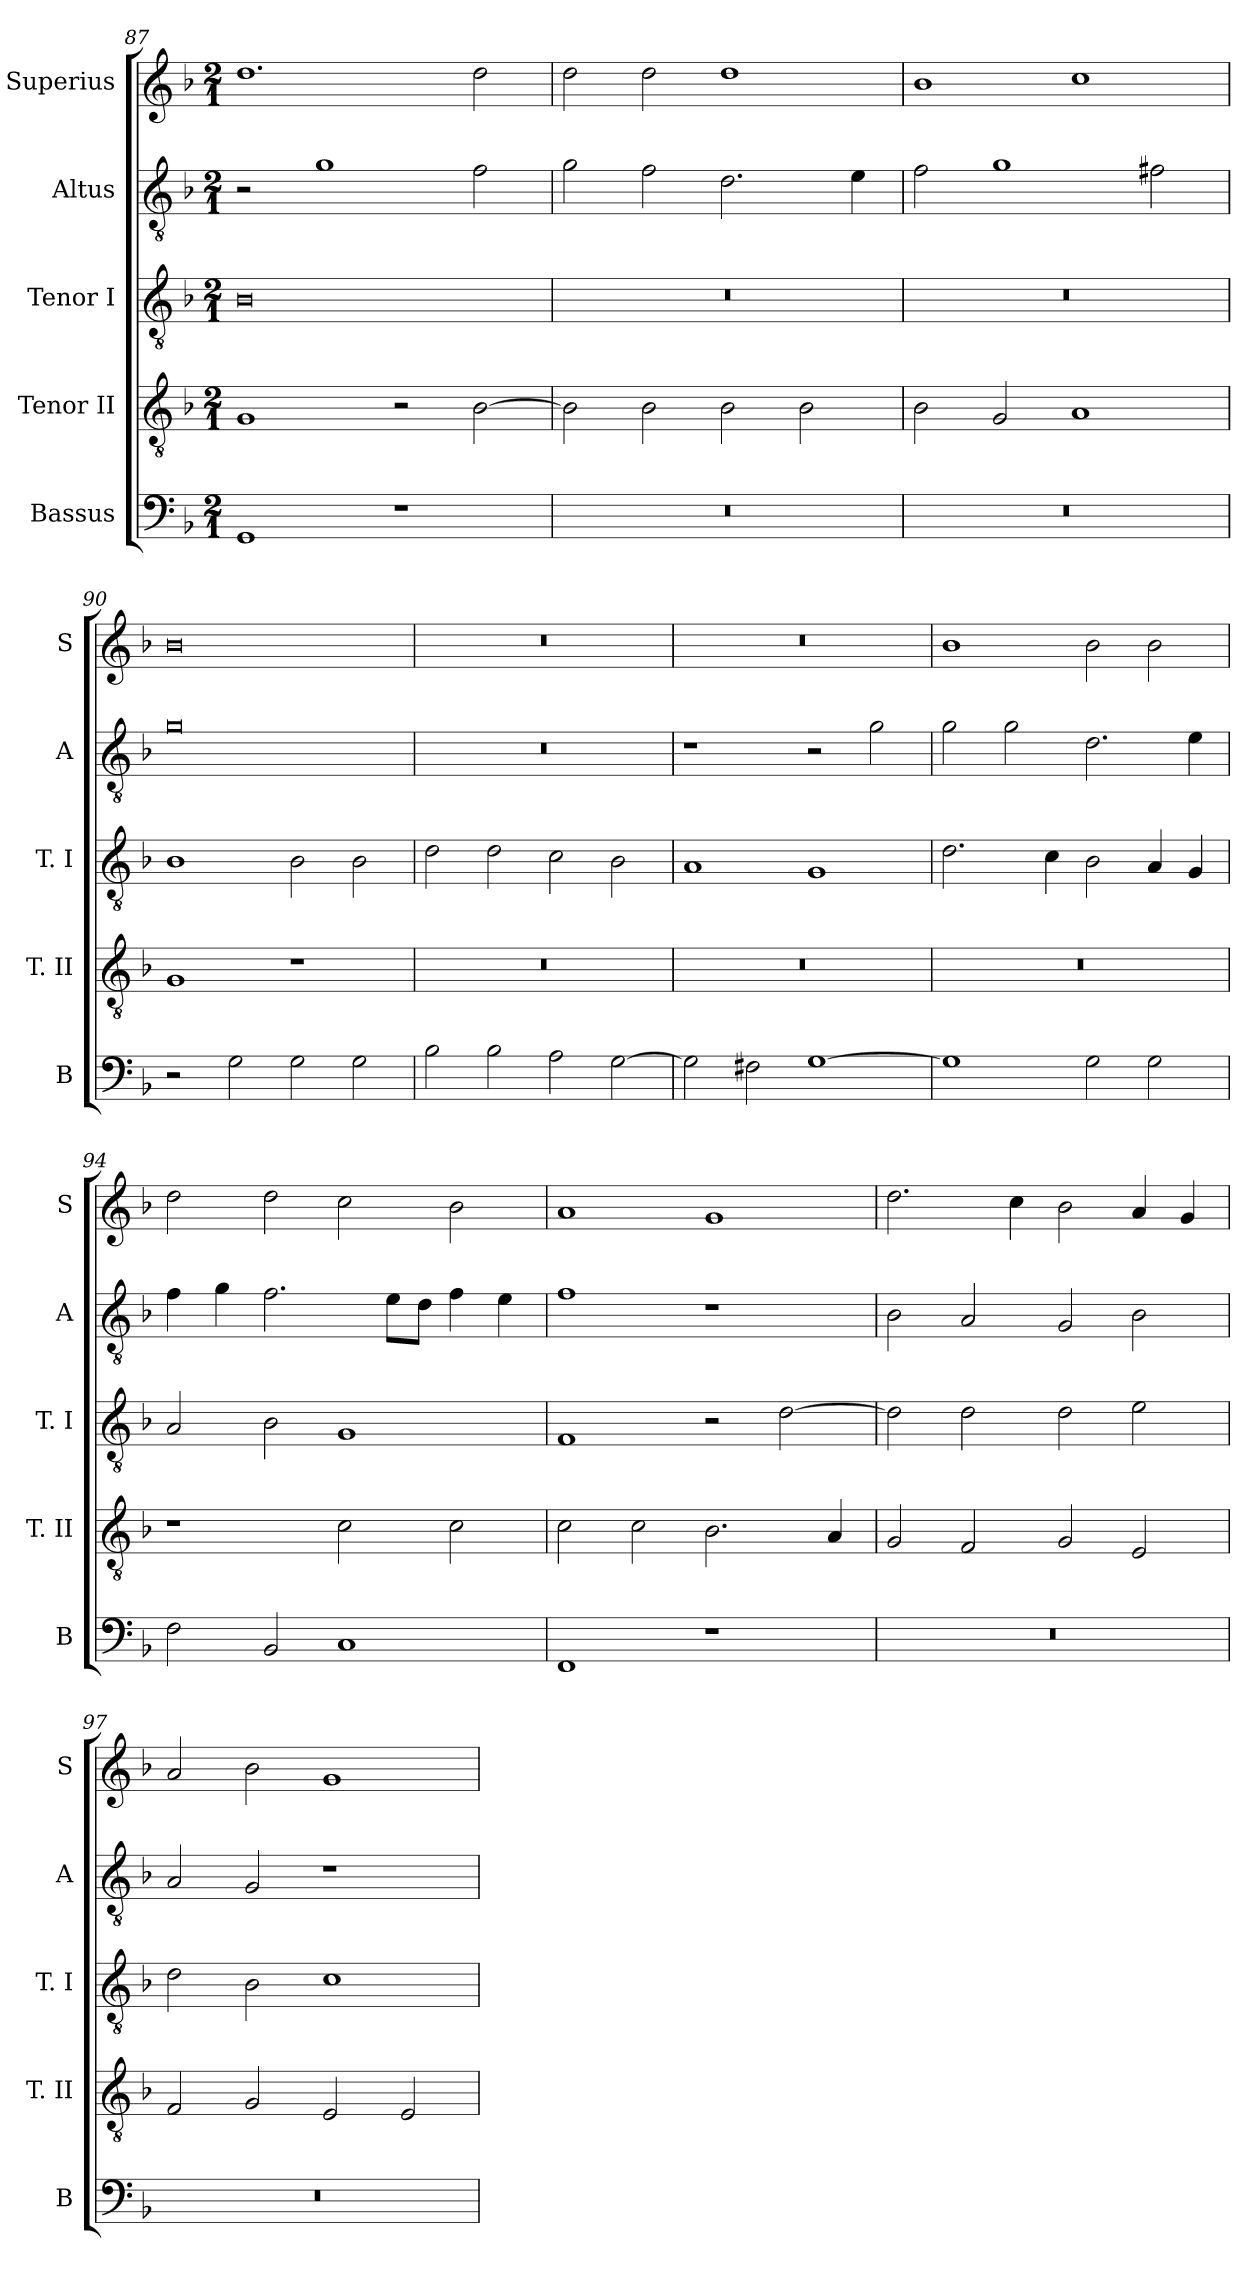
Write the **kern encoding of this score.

**kern	**kern	**kern	**kern	**kern
*part5	*part4	*part3	*part2	*part1
*staff5	*staff4	*staff3	*staff2	*staff1
*I"Bassus	*I"Tenor II	*I"Tenor I	*I"Altus	*I"Superius
*I'B	*I'T. II	*I'T. I	*I'A	*I'S
*clefF4	*clefGv2	*clefGv2	*clefGv2	*clefG2
*k[b-]	*k[b-]	*k[b-]	*k[b-]	*k[b-]
*F:	*F:	*F:	*F:	*F:
*M2/1	*M2/1	*M2/1	*M2/1	*M2/1
=87	=87	=87	=87	=87
1GG	1G	0B-	2r	1.dd
.	.	.	1g	.
1r	2r	.	.	.
.	[2B-	.	2f	2dd
=88	=88	=88	=88	=88
0r	2B-]	0r	2g	2dd
.	2B-	.	2f	2dd
.	2B-	.	2.d	1dd
.	2B-	.	.	.
.	.	.	4e	.
=89	=89	=89	=89	=89
0r	2B-	0r	2f	1b-
.	2G	.	1g	.
.	1A	.	.	1cc
.	.	.	2f#X	.
=90	=90	=90	=90	=90
2r	1G	1B-	0g	0b-
2G	.	.	.	.
2G	1r	2B-	.	.
2G	.	2B-	.	.
=91	=91	=91	=91	=91
2B-	0r	2d	0r	0r
2B-	.	2d	.	.
2A	.	2c	.	.
[2G	.	2B-	.	.
=92	=92	=92	=92	=92
2G]	0r	1A	1r	0r
2F#X	.	.	.	.
[1G	.	1G	2r	.
.	.	.	2g	.
=93	=93	=93	=93	=93
1G]	0r	2.d	2g	1b-
.	.	.	2g	.
.	.	4c	.	.
2G	.	2B-	2.d	2b-
2G	.	4A	.	2b-
.	.	4G	4e	.
=94	=94	=94	=94	=94
2F	1r	2A	4f	2dd
.	.	.	4g	.
2BB-	.	2B-	2.f	2dd
1C	2c	1G	.	2cc
.	.	.	8eL	.
.	.	.	8dJ	.
.	2c	.	4f	2b-
.	.	.	4e	.
=95	=95	=95	=95	=95
1FF	2c	1F	1f	1a
.	2c	.	.	.
1r	2.B-	2r	1r	1g
.	.	[2d	.	.
.	4A	.	.	.
=96	=96	=96	=96	=96
0r	2G	2d]	2B-	2.dd
.	2F	2d	2A	.
.	.	.	.	4cc
.	2G	2d	2G	2b-
.	2E	2e	2B-	4a
.	.	.	.	4g
=97	=97	=97	=97	=97
0r	2F	2d	2A	2a
.	2G	2B-	2G	2b-
.	2E	1c	1r	1g
.	2E	.	.	.
=	=	=	=	=
*-	*-	*-	*-	*-
